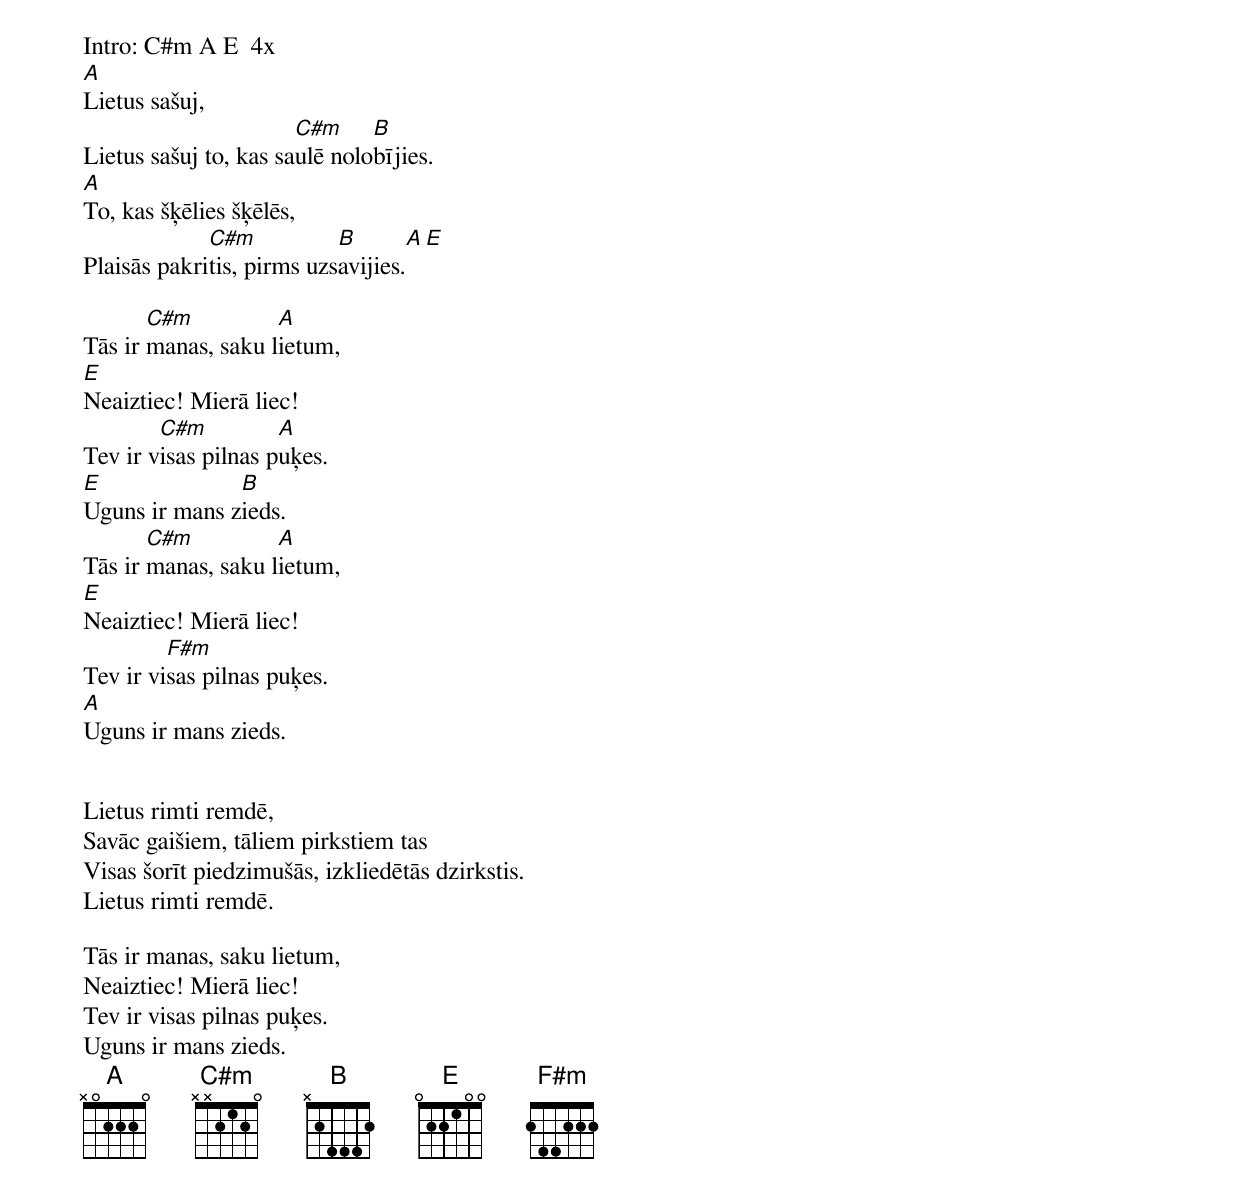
Intro: C#m A E  4x
A
Lietus sašuj,
                       C#m     B
Lietus sašuj to, kas saulē nolobījies.
A
To, kas šķēlies šķēlēs,
             C#m           B       A    E
Plaisās pakritis, pirms uzsavijies.

       C#m          A
Tās ir manas, saku lietum,
E
Neaiztiec! Mierā liec!
        C#m          A
Tev ir visas pilnas puķes.
E              B
Uguns ir mans zieds.
       C#m          A
Tās ir manas, saku lietum,
E
Neaiztiec! Mierā liec!
         F#m
Tev ir visas pilnas puķes.
A
Uguns ir mans zieds.


Lietus rimti remdē,
Savāc gaišiem, tāliem pirkstiem tas
Visas šorīt piedzimušās, izkliedētās dzirkstis.
Lietus rimti remdē.

Tās ir manas, saku lietum,
Neaiztiec! Mierā liec!
Tev ir visas pilnas puķes.
Uguns ir mans zieds.
